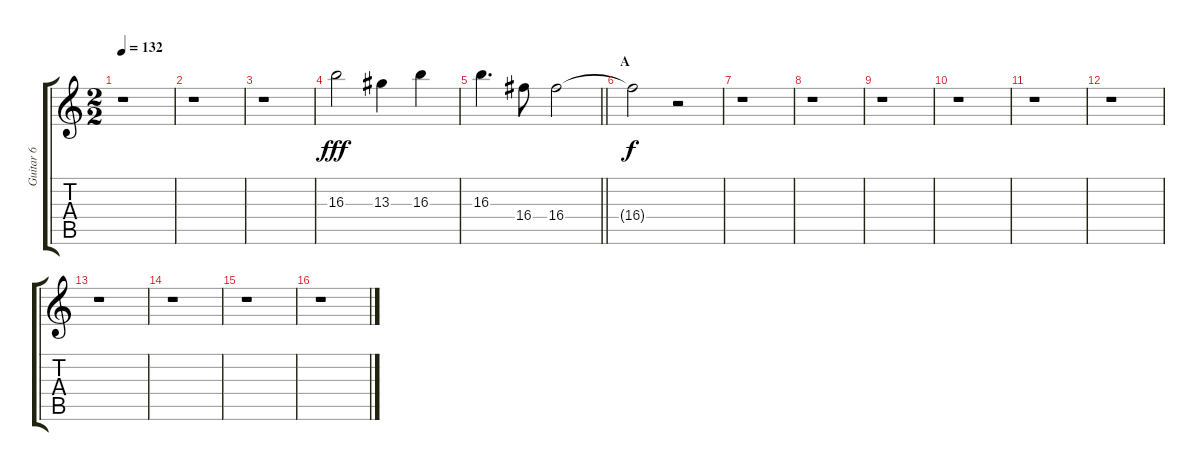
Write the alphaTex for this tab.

\track ("Guitar 6" "Guitar 6") {instrument distortionguitar}
\staff {score tabs}
\tuning (E4 B3 G3 D3 A2 E2) {hide}
\ts (2 2)
\tempo 132
\clef g2
\ks c
r.1{dy fff instrument distortionguitar} |
r.1 |
r.1 |
16.3.2 13.3.4 16.3.4 |
\barLineRight lightlight
16.3.4{d} 16.4.8 16.4.2 |
\section ("" "A")
16.4{t}.2{dy f volume 0} r.2 |
r.1 |
r.1 |
r.1 |
r.1 |
r.1 |
r.1 |
r.1 |
r.1 |
r.1 |
r.1
